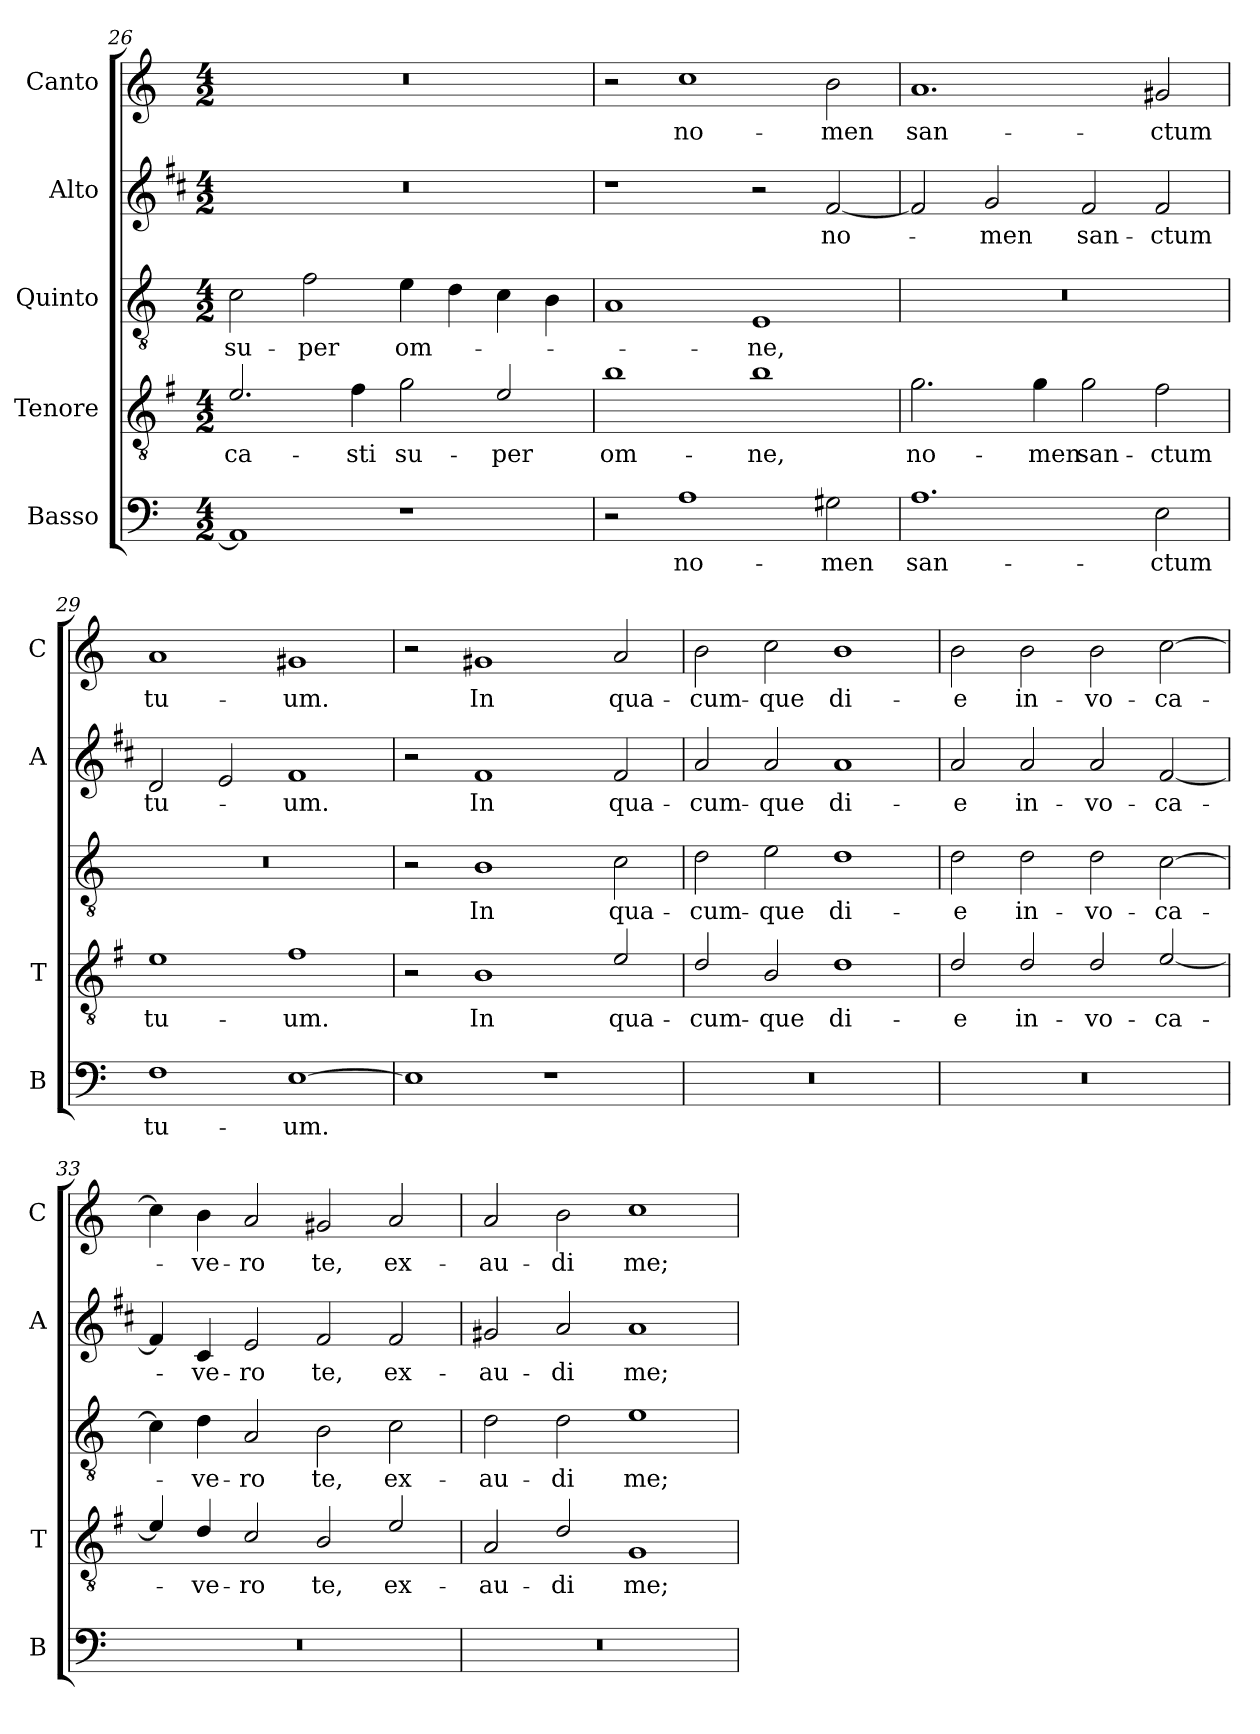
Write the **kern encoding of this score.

**kern	**text	**kern	**text	**kern	**text	**kern	**text	**kern	**text
*part5	*part5	*part4	*part4	*part3	*part3	*part2	*part2	*part1	*part1
*staff5	*staff5	*staff4	*staff4	*staff3	*staff3	*staff2	*staff2	*staff1	*staff1
*I"Basso	*	*I"Tenore	*	*I"Quinto	*	*I"Alto	*	*I"Canto	*
*I'B	*	*I'T	*	*	*	*I'A	*	*I'C	*
!!LO:LB:g=z
*clefF4	*	*clefGv2	*	*clefGv2	*	*clefG2	*	*clefG2	*
*	*	*ITrd4c7	*	*	*	*ITrd1c2	*	*	*
*k[]	*	*k[]	*	*k[]	*	*k[]	*	*k[]	*
*C:	*	*C:	*	*C:	*	*C:	*	*C:	*
*M4/2	*	*M4/2	*	*M4/2	*	*M4/2	*	*M4/2	*
=26	=26	=26	=26	=26	=26	=26	=26	=26	=26
!	!	!	!LO:LY:b	!	!LO:LY:b	!	!	!	!
1AA]	.	2.A/	-ca-	2c\	su-	0r	.	0r	.
!	!	!	!	!	!LO:LY:b	!	!	!	!
.	.	.	.	2f\	-per	.	.	.	.
!	!	!	!LO:LY:b	!	!	!	!	!	!
.	.	4B\	-sti	.	.	.	.	.	.
!	!	!	!LO:LY:b	!	!LO:LY:b	!	!	!	!
1r	.	2c\	su-	4e\	om-	.	.	.	.
.	.	.	.	4d\	.	.	.	.	.
!	!	!	!LO:LY:b	!	!	!	!	!	!
.	.	2A/	-per	4c\	.	.	.	.	.
.	.	.	.	4B\	.	.	.	.	.
=27	=27	=27	=27	=27	=27	=27	=27	=27	=27
!	!	!	!LO:LY:b	!	!	!	!	!	!
2r	.	1e	om-	1A	.	1r	.	2r	.
!	!LO:LY:b	!	!	!	!	!	!	!	!LO:LY:b
1A	no-	.	.	.	.	.	.	1cc	no-
!	!	!	!LO:LY:b	!	!LO:LY:b	!	!	!	!
.	.	1e	-ne,	1E	-ne,	2r	.	.	.
!	!LO:LY:b	!	!	!	!	!	!LO:LY:b	!	!LO:LY:b
2G#X\	-men	.	.	.	.	[2e/	no-	2b\	-men
=28	=28	=28	=28	=28	=28	=28	=28	=28	=28
!	!LO:LY:b	!	!LO:LY:b	!	!	!	!	!	!LO:LY:b
1.A	san-	2.c\	no-	0r	.	2e/]	.	1.a	san-
!	!	!	!	!	!	!	!LO:LY:b	!	!
.	.	.	.	.	.	2f/	-men	.	.
!	!	!	!LO:LY:b	!	!	!	!	!	!
.	.	4c\	-men	.	.	.	.	.	.
!	!	!	!LO:LY:b	!	!	!	!LO:LY:b	!	!
.	.	2c\	san-	.	.	2e/	san-	.	.
!	!LO:LY:b	!	!LO:LY:b	!	!	!	!LO:LY:b	!	!LO:LY:b
2E\	-ctum	2B\	-ctum	.	.	2e/	-ctum	2g#X/	-ctum
=29	=29	=29	=29	=29	=29	=29	=29	=29	=29
!	!LO:LY:b	!	!LO:LY:b	!	!	!	!LO:LY:b	!	!LO:LY:b
1F	tu-	1A	tu-	0r	.	2c/	tu-	1a	tu-
.	.	.	.	.	.	2d/	.	.	.
!	!LO:LY:b	!	!LO:LY:b	!	!	!	!LO:LY:b	!	!LO:LY:b
[1E	-um.	1B	-um.	.	.	1e	-um.	1g#X	-um.
=30	=30	=30	=30	=30	=30	=30	=30	=30	=30
1E]	.	2r	.	2r	.	2r	.	2r	.
!	!	!	!LO:LY:b	!	!LO:LY:b	!	!LO:LY:b	!	!LO:LY:b
.	.	1E	In	1B	In	1e	In	1g#X	In
1r	.	.	.	.	.	.	.	.	.
!	!	!	!LO:LY:b	!	!LO:LY:b	!	!LO:LY:b	!	!LO:LY:b
.	.	2A/	qua-	2c\	qua-	2e/	qua-	2a/	qua-
!!LO:PB:g=z
=31	=31	=31	=31	=31	=31	=31	=31	=31	=31
!	!	!	!LO:LY:b	!	!LO:LY:b	!	!LO:LY:b	!	!LO:LY:b
0r	.	2G/	-cum-	2d\	-cum-	2g/	-cum-	2b\	-cum-
!	!	!	!LO:LY:b	!	!LO:LY:b	!	!LO:LY:b	!	!LO:LY:b
.	.	2E/	-que	2e\	-que	2g/	-que	2cc\	-que
!	!	!	!LO:LY:b	!	!LO:LY:b	!	!LO:LY:b	!	!LO:LY:b
.	.	1G	di-	1d	di-	1g	di-	1b	di-
=32	=32	=32	=32	=32	=32	=32	=32	=32	=32
!	!	!	!LO:LY:b	!	!LO:LY:b	!	!LO:LY:b	!	!LO:LY:b
0r	.	2G/	-e	2d\	-e	2g/	-e	2b\	-e
!	!	!	!LO:LY:b	!	!LO:LY:b	!	!LO:LY:b	!	!LO:LY:b
.	.	2G/	in-	2d\	in-	2g/	in-	2b\	in-
!	!	!	!LO:LY:b	!	!LO:LY:b	!	!LO:LY:b	!	!LO:LY:b
.	.	2G/	-vo-	2d\	-vo-	2g/	-vo-	2b\	-vo-
!	!	!	!LO:LY:b	!	!LO:LY:b	!	!LO:LY:b	!	!LO:LY:b
.	.	[2A/	-ca-	[2c\	-ca-	[2e/	-ca-	[2cc\	-ca-
=33	=33	=33	=33	=33	=33	=33	=33	=33	=33
0r	.	4A/]	.	4c\]	.	4e/]	.	4cc\]	.
!	!	!	!LO:LY:b	!	!LO:LY:b	!	!LO:LY:b	!	!LO:LY:b
.	.	4G/	-ve-	4d\	-ve-	4B/	-ve-	4b\	-ve-
!	!	!	!LO:LY:b	!	!LO:LY:b	!	!LO:LY:b	!	!LO:LY:b
.	.	2F/	-ro	2A/	-ro	2d/	-ro	2a/	-ro
!	!	!	!LO:LY:b	!	!LO:LY:b	!	!LO:LY:b	!	!LO:LY:b
.	.	2E/	te,	2B\	te,	2e/	te,	2g#X/	te,
!	!	!	!LO:LY:b	!	!LO:LY:b	!	!LO:LY:b	!	!LO:LY:b
.	.	2A/	ex-	2c\	ex-	2e/	ex-	2a/	ex-
=34	=34	=34	=34	=34	=34	=34	=34	=34	=34
!	!	!	!LO:LY:b	!	!LO:LY:b	!	!LO:LY:b	!	!LO:LY:b
0r	.	2D/	-au-	2d\	-au-	2f#X/	-au-	2a/	-au-
!	!	!	!LO:LY:b	!	!LO:LY:b	!	!LO:LY:b	!	!LO:LY:b
.	.	2G/	-di	2d\	-di	2g/	-di	2b\	-di
!	!	!	!LO:LY:b	!	!LO:LY:b	!	!LO:LY:b	!	!LO:LY:b
.	.	1C	me;	1e	me;	1g	me;	1cc	me;
=	=	=	=	=	=	=	=	=	=
*-	*-	*-	*-	*-	*-	*-	*-	*-	*-
